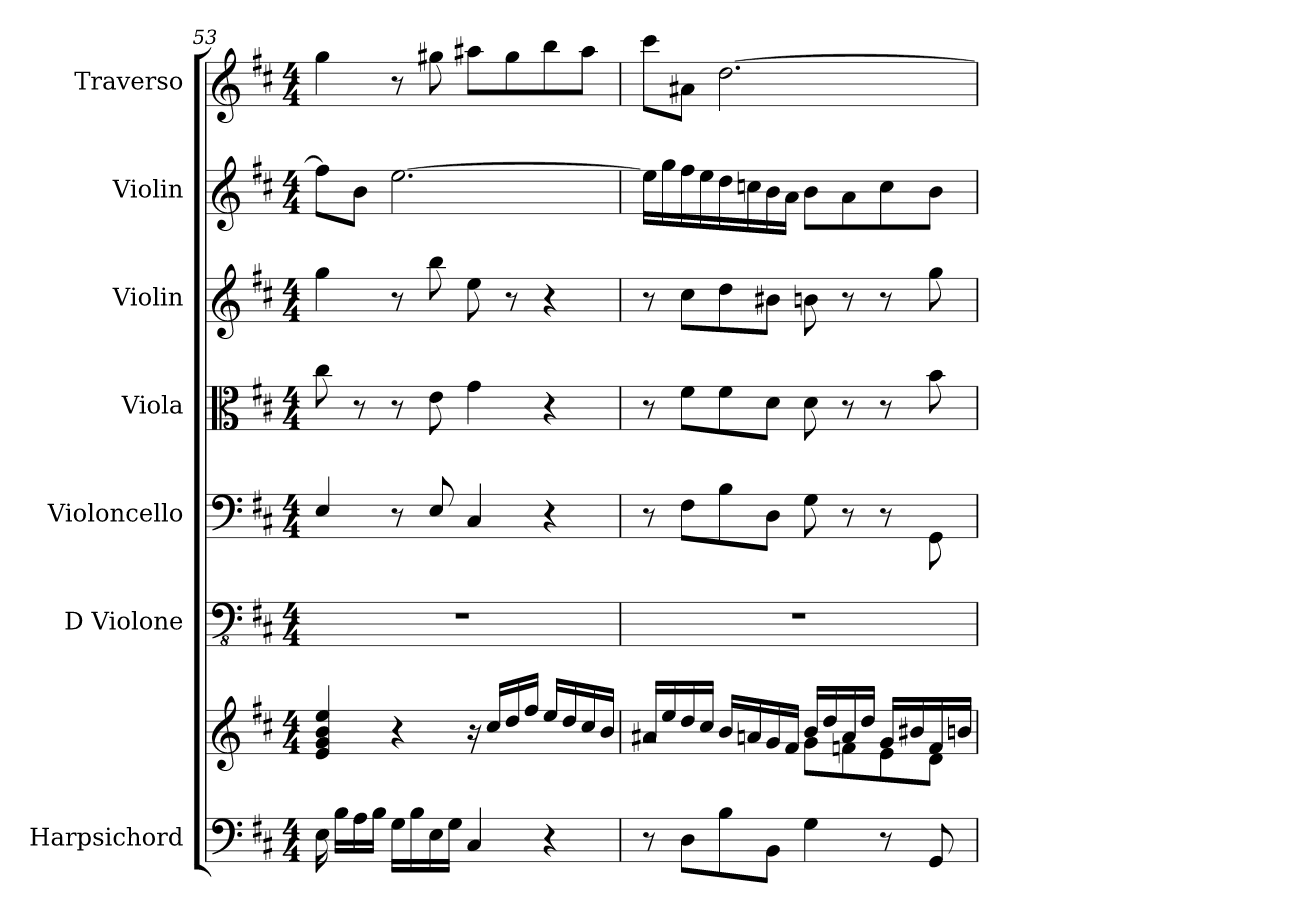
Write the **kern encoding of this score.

**kern	**kern	**kern	**kern	**kern	**kern	**kern	**kern
*part7	*part7	*part6	*part5	*part4	*part3	*part2	*part1
*staff8	*staff7	*staff6	*staff5	*staff4	*staff3	*staff2	*staff1
*I"Harpsichord	*	*I"D Violone	*I"Violoncello	*I"Viola	*I"Violin	*I"Violin	*I"Traverso
*I'Hch.	*	*I'D Vne.	*I'Vc.	*I'Vla.	*I'Vln.	*I'Vln.	*I'Trv.
*clefF4	*clefG2	*clefFv4	*clefF4	*clefC3	*clefG2	*clefG2	*clefG2
*	*	*ITrd7c12	*	*	*	*	*
*k[f#c#]	*k[f#c#]	*k[f#c#]	*k[f#c#]	*k[f#c#]	*k[f#c#]	*k[f#c#]	*k[f#c#]
*M4/4	*M4/4	*M4/4	*M4/4	*M4/4	*M4/4	*M4/4	*M4/4
=53	=53	=53	=53	=53	=53	=53	=53
16E\	4e/ 4g/ 4b/ 4ee/	1r	4E/	8cc#\	4gg\	8ff#\L]	4gg\
16B\LL	.	.	.	.	.	.	.
16A\	.	.	.	8r	.	8b\J	.
16B\JJ	.	.	.	.	.	.	.
16G\LL	4r	.	8r	8r	8r	[2.ee\	8r
16B\	.	.	.	.	.	.	.
16E\	.	.	8E/	8e\	8bb\	.	8gg#X\
16G\JJ	.	.	.	.	.	.	.
4C#/	16r	.	4C#/	4g\	8ee\	.	8aa#X\L
.	16cc#/LL	.	.	.	.	.	.
.	16dd/	.	.	.	8r	.	8gg#\
.	16ff#/JJ	.	.	.	.	.	.
4r	16ee/LL	.	4r	4r	4r	.	8bb\
.	16dd/	.	.	.	.	.	.
.	16cc#/	.	.	.	.	.	8aa#\J
.	16b/JJ	.	.	.	.	.	.
!!LO:PB:g=z
=54	=54	=54	=54	=54	=54	=54	=54
*	*^	*	*	*	*	*	*
8r	16a#X/LL	2rg	1r	8r	8r	8r	16ee\LL]	8ccc#\L
.	16ee/	.	.	.	.	.	16gg\	.
8D\L	16dd/	.	.	8F#\L	8f#\L	8cc#\L	16ff#\	8a#X\J
.	16cc#/JJ	.	.	.	.	.	16ee\	.
8B\	16b/LL	.	.	8B\	8f#\	8dd\	16dd\	[2.dd\
.	16an/	.	.	.	.	.	16ccn\	.
8BB\J	16g/	.	.	8D\J	8d\J	8b#X\J	16b\	.
.	16f#/JJ	.	.	.	.	.	16a\JJ	.
4G\	16b/LL	8g\L	.	8G\	8d\	8bn\	8b\L	.
.	16dd/	.	.	.	.	.	.	.
.	16a/	8fn\	.	8r	8r	8r	8a\	.
.	16dd/JJ	.	.	.	.	.	.	.
8r	16g/LL	8e\	.	8r	8r	8r	8cc\	.
.	16b#X/	.	.	.	.	.	.	.
8GG/	16f/	8d\J	.	8GG\	8b\	8gg\	8b\J	.
.	16bn/JJ	.	.	.	.	.	.	.
*	*v	*v	*	*	*	*	*	*
=	=	=	=	=	=	=	=
*-	*-	*-	*-	*-	*-	*-	*-
